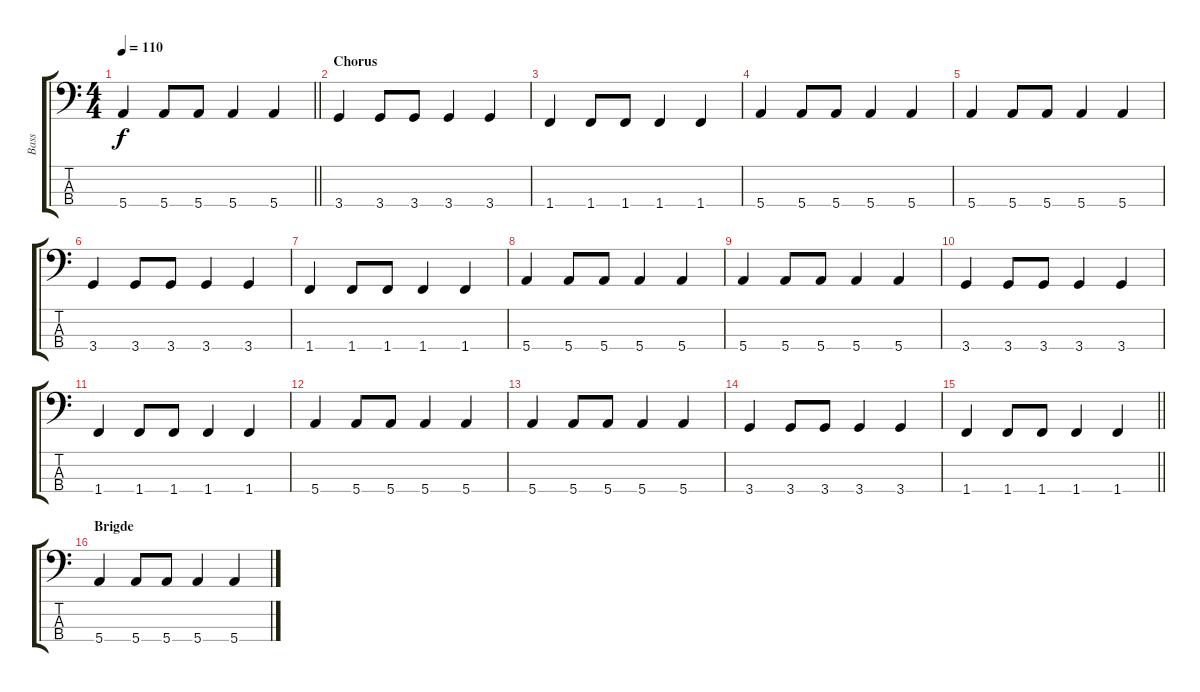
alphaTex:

\track ("Bass" "Bass") {instrument electricbassfinger}
\staff {score tabs}
\tuning (G2 D2 A1 E1) {hide}
\ts (4 4)
\tempo 110
\clef f4
\barLineRight lightlight
\ks c
5.4.4{dy f} 5.4.8 5.4.8 5.4.4 5.4.4 |
\section ("" "Chorus")
3.4.4 3.4.8 3.4.8 3.4.4 3.4.4 |
1.4.4 1.4.8 1.4.8 1.4.4 1.4.4 |
5.4.4 5.4.8 5.4.8 5.4.4 5.4.4 |
5.4.4 5.4.8 5.4.8 5.4.4 5.4.4 |
3.4.4 3.4.8 3.4.8 3.4.4 3.4.4 |
1.4.4 1.4.8 1.4.8 1.4.4 1.4.4 |
5.4.4 5.4.8 5.4.8 5.4.4 5.4.4 |
5.4.4 5.4.8 5.4.8 5.4.4 5.4.4 |
3.4.4 3.4.8 3.4.8 3.4.4 3.4.4 |
1.4.4 1.4.8 1.4.8 1.4.4 1.4.4 |
5.4.4 5.4.8 5.4.8 5.4.4 5.4.4 |
5.4.4 5.4.8 5.4.8 5.4.4 5.4.4 |
3.4.4 3.4.8 3.4.8 3.4.4 3.4.4 |
\barLineRight lightlight
1.4.4 1.4.8 1.4.8 1.4.4 1.4.4 |
\section ("" "Brigde")
5.4.4 5.4.8 5.4.8 5.4.4 5.4.4
